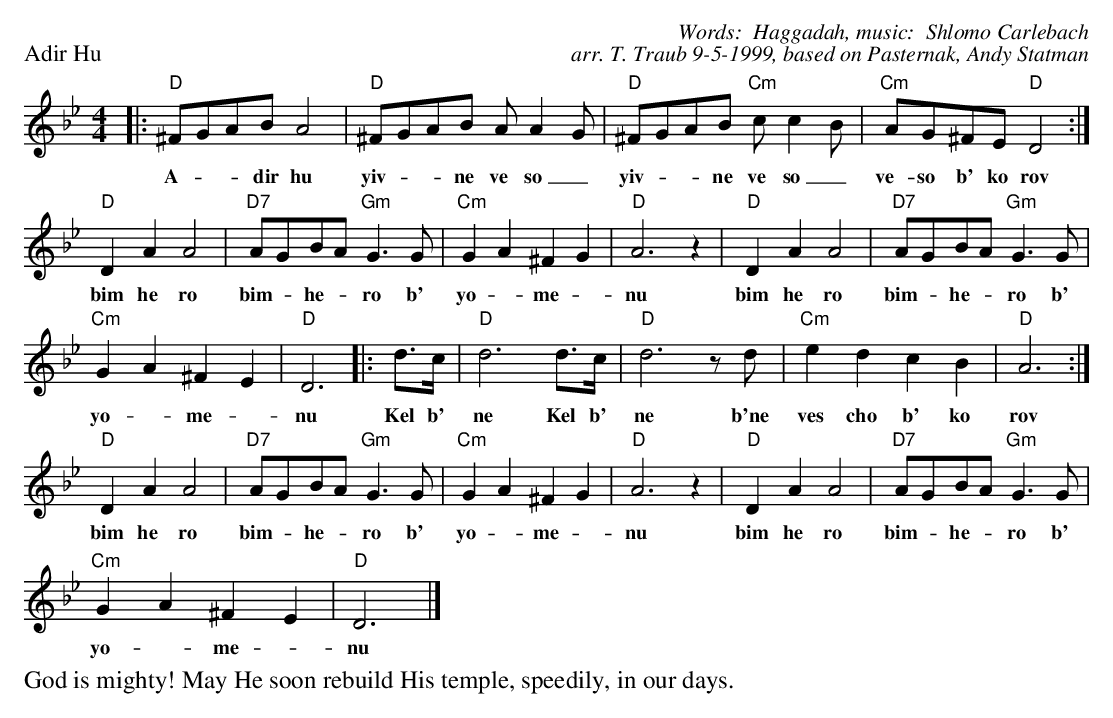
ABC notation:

X:1
P: Adir Hu
C: Words:  Haggadah, music:  Shlomo Carlebach
C: arr. T. Traub 9-5-1999, based on Pasternak, Andy Statman
M: 4/4
L: 1/8
K: Bb
|: "D"^FGAB A4|"D"^FGAB A A2 G|"D"^FGAB "Cm"c c2 B|"Cm"AG^FE "D"D4 :|
w: A - - dir hu yiv - - ne ve so _ yiv - - ne ve so_ ve-so b' ko rov
"D"D2 A2 A4|"D7"AGBA "Gm"G3 G|"Cm"G2 A2 ^F2 G2|"D"A6 z2|"D"D2 A2 A4|"D7"AGBA "Gm"G3 G|
w: bim he ro bim - he - ro b' yo - me - nu bim he ro bim - he - ro b'
"Cm"G2 A2 ^F2 E2|"D"D6 |: d>c|"D"d6 d>c |"D"d6 z d|"Cm"e2 d2 c2 B2 |"D"A6 :|
w: yo - me - nu Kel b' ne Kel b' ne b'ne ves cho b' ko rov
"D"D2 A2 A4|"D7"AGBA "Gm"G3 G|"Cm"G2 A2 ^F2 G2|"D"A6 z2|"D"D2 A2 A4|"D7"AGBA "Gm"G3 G|
w: bim he ro bim - he - ro b' yo - me - nu bim he ro bim - he - ro b'
"Cm"G2 A2 ^F2 E2|"D"D6 |]
w: yo - me - nu
